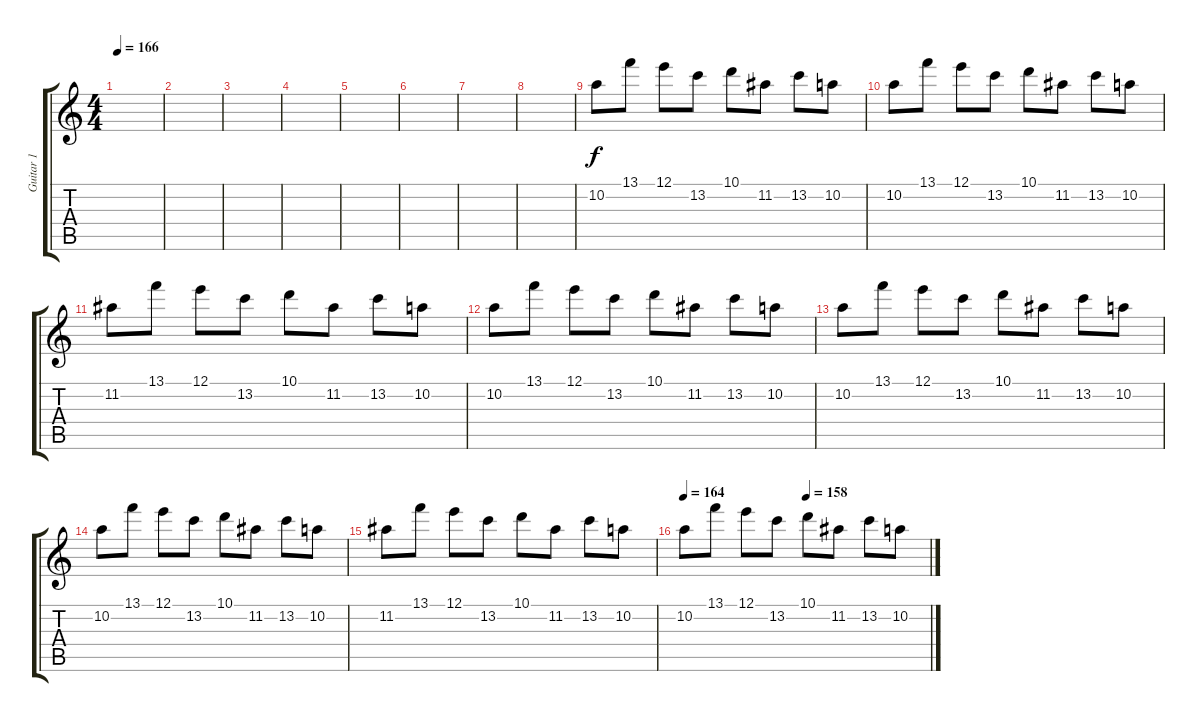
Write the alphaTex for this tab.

\track ("Guitar 1" "Guitar 1") {instrument distortionguitar}
\staff {score tabs}
\tuning (E4 B3 G3 D3 A2 D2) {hide}
\ts (4 4)
\tempo 166
\clef g2
\ks c
|
|
|
|
|
|
|
|
10.2.8{volume 13} 13.1.8 12.1.8 13.2.8 10.1.8 11.2.8 13.2.8 10.2.8 |
10.2.8 13.1.8 12.1.8 13.2.8 10.1.8 11.2.8 13.2.8 10.2.8 |
11.2.8 13.1.8 12.1.8 13.2.8 10.1.8 11.2.8 13.2.8 10.2.8 |
10.2.8 13.1.8 12.1.8 13.2.8 10.1.8 11.2.8 13.2.8 10.2.8 |
10.2.8 13.1.8 12.1.8 13.2.8 10.1.8 11.2.8 13.2.8 10.2.8 |
10.2.8 13.1.8 12.1.8 13.2.8 10.1.8 11.2.8 13.2.8 10.2.8 |
11.2.8 13.1.8 12.1.8 13.2.8 10.1.8 11.2.8 13.2.8 10.2.8 |
\tempo 164
\tempo (158 0.5)
10.2.8 13.1.8 12.1.8 13.2.8 10.1.8 11.2.8 13.2.8 10.2.8
